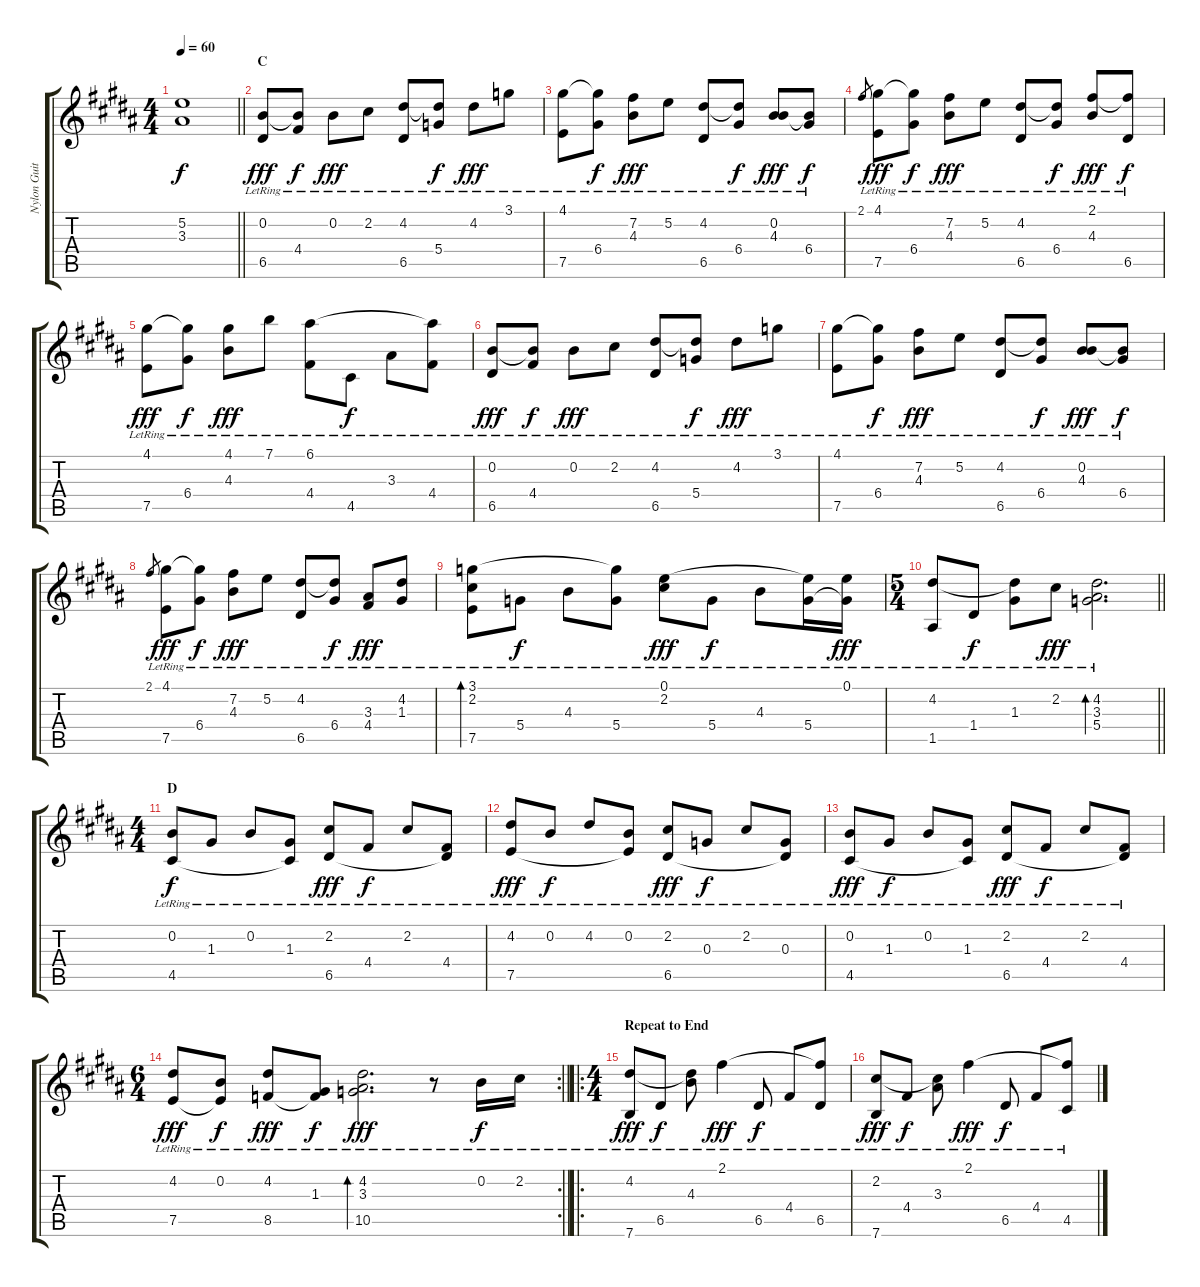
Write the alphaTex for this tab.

\track ("Nylon Guitar" "Nylon Guit") {instrument acousticguitarnylon}
\staff {score tabs}
\tuning (E4 B3 G3 D3 A2 E2) {hide}
\ts (4 4)
\tempo 60
\clef g2
\barLineRight lightlight
\ks b
(5.2{t} 3.3{t}).1{dy f} |
\section ("" "C")
(0.2{lr} 6.5{lr}).8{dy fff} (0.2{t} 4.4{lr}).8{dy f} 0.2{lr}.8{dy fff} 2.2{lr}.8 (4.2{lr} 6.5{lr}).8 (4.2{t} 5.4{lr}).8{dy f} 4.2{lr}.8{dy fff} 3.1{lr}.8 |
(4.1{lr} 7.5{lr}).8 (4.1{t} 6.4{lr}).8{dy f} (7.2{lr} 4.3{lr}).8{dy fff} 5.2{lr}.8 (4.2{lr} 6.5{lr}).8 (4.2{t} 6.4{lr}).8{dy f} (0.2{lr} 4.3{lr}).8{dy fff} (0.2{t} 6.4{lr}).8{dy f} |
2.1.8{gr} (4.1{lr} 7.5{lr}).8{dy fff} (4.1{t} 6.4{lr}).8{dy f} (7.2{lr} 4.3{lr}).8{dy fff} 5.2{lr}.8 (4.2{lr} 6.5{lr}).8 (4.2{t} 6.4{lr}).8{dy f} (2.1{lr} 4.3{lr}).8{dy fff} (2.1{t} 6.5{lr}).8{dy f} |
(4.1{lr} 7.5{lr}).8{dy fff} (4.1{t} 6.4{lr}).8{dy f} (4.1{lr} 4.3{lr}).8{dy fff} 7.1{lr}.8 (6.1{lr} 4.4{lr}).8 4.5{lr}.8{dy f} 3.3{lr}.8 (6.1{t} 4.4{lr}).8 |
(0.2{lr} 6.5{lr}).8{dy fff} (0.2{t} 4.4{lr}).8{dy f} 0.2{lr}.8{dy fff} 2.2{lr}.8 (4.2{lr} 6.5{lr}).8 (4.2{t} 5.4{lr}).8{dy f} 4.2{lr}.8{dy fff} 3.1{lr}.8 |
(4.1{lr} 7.5{lr}).8 (4.1{t} 6.4{lr}).8{dy f} (7.2{lr} 4.3{lr}).8{dy fff} 5.2{lr}.8 (4.2{lr} 6.5{lr}).8 (4.2{t} 6.4{lr}).8{dy f} (0.2{lr} 4.3{lr}).8{dy fff} (0.2{t} 6.4{lr}).8{dy f} |
2.1.8{gr} (4.1{lr} 7.5{lr}).8{dy fff} (4.1{t} 6.4{lr}).8{dy f} (7.2{lr} 4.3{lr}).8{dy fff} 5.2{lr}.8 (4.2{lr} 6.5{lr}).8 (4.2{t} 6.4{lr}).8{dy f} (3.3{lr} 4.4{lr}).8{dy fff} (4.2{lr} 1.3{lr}).8 |
(3.1{lr} 2.2{lr} 7.5{lr}).8{bd 60} 5.4{lr}.8{dy f} 4.3{lr}.8 (3.1{t} 5.4{lr}).8 (0.1{lr} 2.2{lr}).8{dy fff} 5.4{lr}.8{dy f} 4.3{lr}.8 (0.1{t} 5.4{lr}).16 (0.1{lr} 5.4{t}).16{dy fff} |
\ts (5 4)
\barLineRight lightlight
(4.2{lr} 1.5{lr}).8 1.4{lr}.8{dy f} (4.2{t} 1.3{lr}).8 2.2{lr}.8{dy fff} (4.2{lr} 3.3{lr} 5.4{lr}).2{d bd 120} |
\ts (4 4)
\section ("" "D")
(0.2{lr} 4.5{lr}).8{dy f} 1.3{lr}.8 0.2{lr}.8 (1.3{lr} 4.5{t}).8 (2.2{lr} 6.5{lr}).8{dy fff} 4.4{lr}.8{dy f} 2.2{lr}.8 (4.4{lr} 6.5{t}).8 |
(4.2{lr} 7.5{lr}).8{dy fff} 0.2{lr}.8{dy f} 4.2{lr}.8 (0.2{lr} 7.5{t}).8 (2.2{lr} 6.5{lr}).8{dy fff} 0.3{lr}.8{dy f} 2.2{lr}.8 (0.3{lr} 6.5{t}).8 |
(0.2{lr} 4.5{lr}).8{dy fff} 1.3{lr}.8{dy f} 0.2{lr}.8 (1.3{lr} 4.5{t}).8 (2.2{lr} 6.5{lr}).8{dy fff} 4.4{lr}.8{dy f} 2.2{lr}.8 (4.4{lr} 6.5{t}).8 |
\rc 2
\ts (6 4)
\barLineRight lightlight
(4.2{lr} 7.5{lr}).8{dy fff} (0.2{lr} 7.5{t}).8{dy f} (4.2{lr} 8.5{lr}).8{dy fff} (1.3{lr} 8.5{t}).8{dy f} (4.2{lr} 3.3{lr} 10.5{lr}).2{d bd 120 dy fff} r.8 0.2{lr}.16{dy f} 2.2{lr}.16 |
\ro
\ts (4 4)
\section ("" "Repeat to End")
(4.2{lr} 7.6{lr}).8{dy fff} 6.5{lr}.8{dy f} (4.2{t} 4.3{lr}).8 2.1{lr}.4{dy fff} 6.5{lr}.8{dy f} 4.4{lr}.8 (2.1{t} 6.5{lr}).8 |
(2.2{lr} 7.6{lr}).8{dy fff volume 0} 4.4{lr}.8{dy f} (2.2{t} 3.3{lr}).8 2.1{lr}.4{dy fff} 6.5{lr}.8{dy f} 4.4{lr}.8 (2.1{t} 4.5{lr}).8
